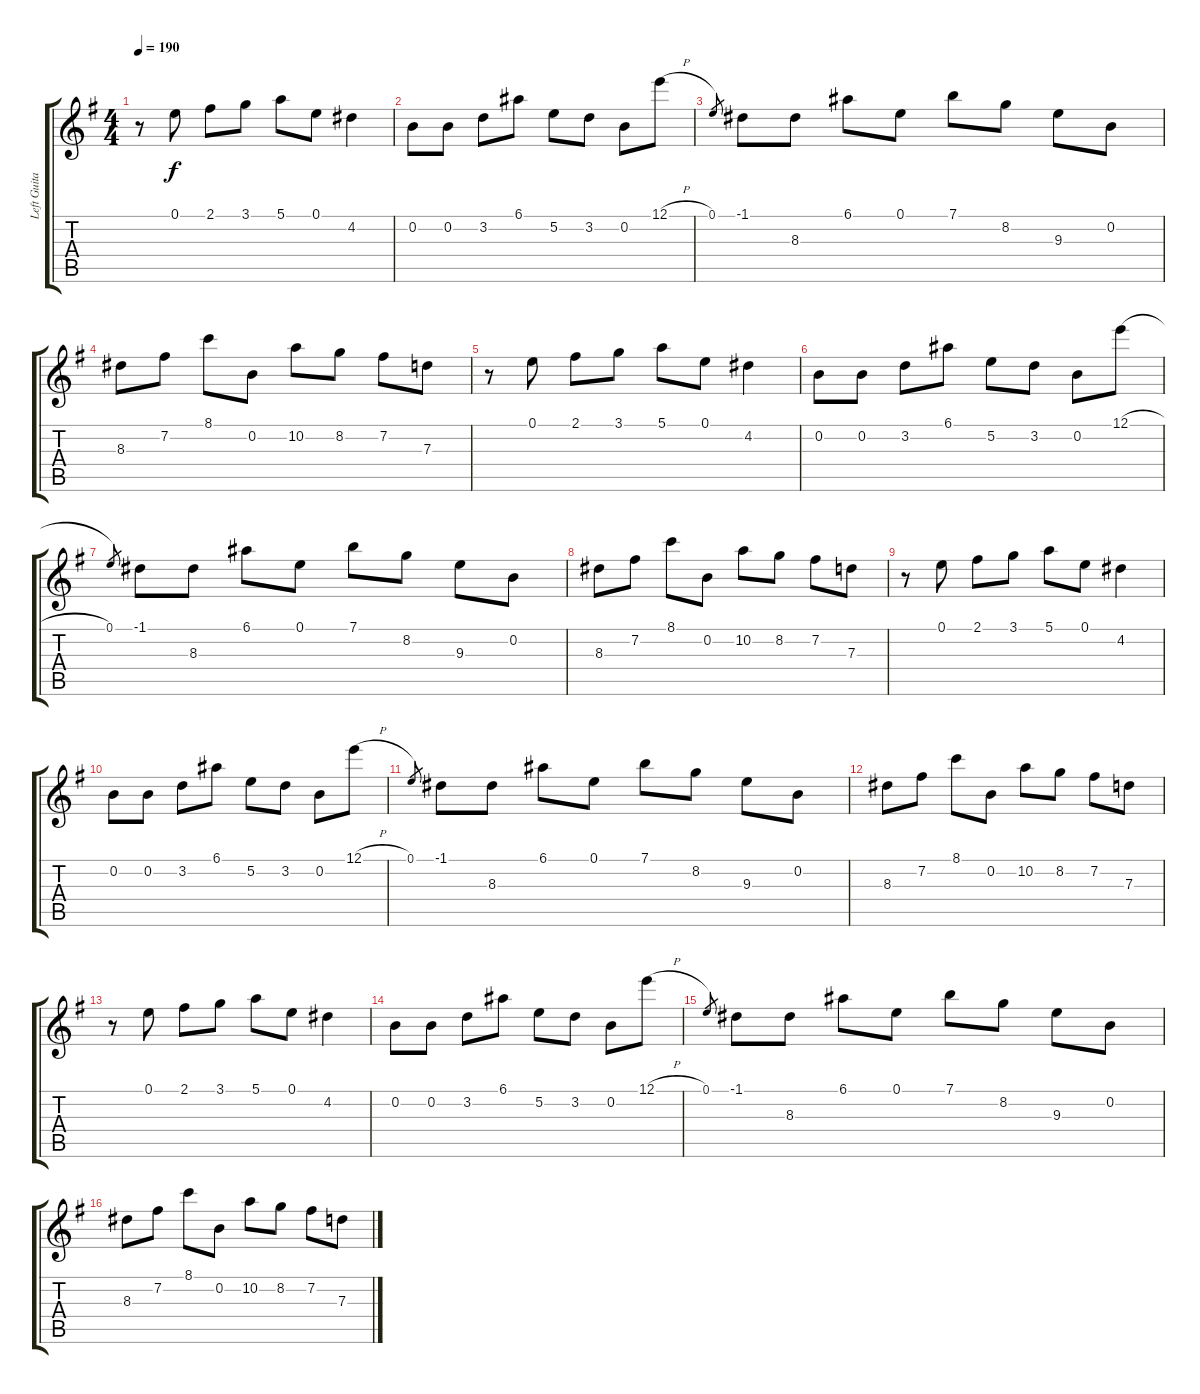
\track ("Left Guitar" "Left Guita") {instrument distortionguitar}
\staff {score tabs}
\tuning (E4 B3 G3 D3 A2 E2) {hide}
\ts (4 4)
\tempo 190
\clef g2
\ks g
r.8{dy f} 0.1.8 2.1.8 3.1.8 5.1.8 0.1.8 4.2.4 |
0.2.8 0.2.8 3.2.8 6.1.8 5.2.8 3.2.8 0.2.8 12.1{h}.8 |
0.1.8{gr} -1.1.8 8.3.8 6.1.8 0.1.8 7.1.8 8.2.8 9.3.8 0.2.8 |
8.3.8 7.2.8 8.1.8 0.2.8 10.2.8 8.2.8 7.2.8 7.3.8 |
r.8 0.1.8 2.1.8 3.1.8 5.1.8 0.1.8 4.2.4 |
0.2.8 0.2.8 3.2.8 6.1.8 5.2.8 3.2.8 0.2.8 12.1{h}.8 |
0.1.8{gr} -1.1.8 8.3.8 6.1.8 0.1.8 7.1.8 8.2.8 9.3.8 0.2.8 |
8.3.8 7.2.8 8.1.8 0.2.8 10.2.8 8.2.8 7.2.8 7.3.8 |
r.8 0.1.8 2.1.8 3.1.8 5.1.8 0.1.8 4.2.4 |
0.2.8 0.2.8 3.2.8 6.1.8 5.2.8 3.2.8 0.2.8 12.1{h}.8 |
0.1.8{gr} -1.1.8 8.3.8 6.1.8 0.1.8 7.1.8 8.2.8 9.3.8 0.2.8 |
8.3.8 7.2.8 8.1.8 0.2.8 10.2.8 8.2.8 7.2.8 7.3.8 |
r.8 0.1.8 2.1.8 3.1.8 5.1.8 0.1.8 4.2.4 |
0.2.8 0.2.8 3.2.8 6.1.8 5.2.8 3.2.8 0.2.8 12.1{h}.8 |
0.1.8{gr} -1.1.8 8.3.8 6.1.8 0.1.8 7.1.8 8.2.8 9.3.8 0.2.8 |
8.3.8 7.2.8 8.1.8 0.2.8 10.2.8 8.2.8 7.2.8 7.3.8
